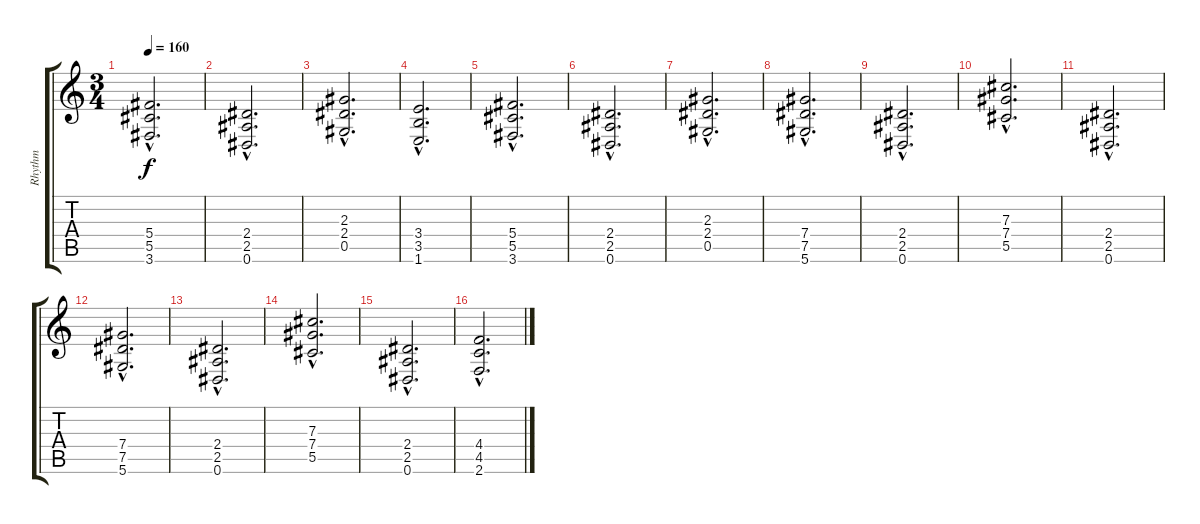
\track ("Rhythm" "Rhythm") {instrument distortionguitar}
\staff {score tabs}
\tuning (Eb4 Bb3 Gb3 Db3 Ab2 Eb2) {hide}
\ts (3 4)
\tempo 160
\clef g2
\ks c
(5.4{hac} 5.5{hac} 3.6{hac}).2{d dy f} |
(2.4{hac} 2.5{hac} 0.6{hac}).2{d} |
(2.3{hac} 2.4{hac} 0.5{hac}).2{d} |
(3.4{hac} 3.5{hac} 1.6{hac}).2{d} |
(5.4{hac} 5.5{hac} 3.6{hac}).2{d} |
(2.4{hac} 2.5{hac} 0.6{hac}).2{d} |
(2.3{hac} 2.4{hac} 0.5{hac}).2{d} |
(7.4{hac} 7.5{hac} 5.6{hac}).2{d balance 8} |
(2.4{hac} 2.5{hac} 0.6{hac}).2{d} |
(7.3{hac} 7.4{hac} 5.5{hac}).2{d} |
(2.4{hac} 2.5{hac} 0.6{hac}).2{d} |
(7.4{hac} 7.5{hac} 5.6{hac}).2{d} |
(2.4{hac} 2.5{hac} 0.6{hac}).2{d} |
(7.3{hac} 7.4{hac} 5.5{hac}).2{d} |
(2.4{hac} 2.5{hac} 0.6{hac}).2{d} |
(4.4{hac} 4.5{hac} 2.6{hac}).2{d}
